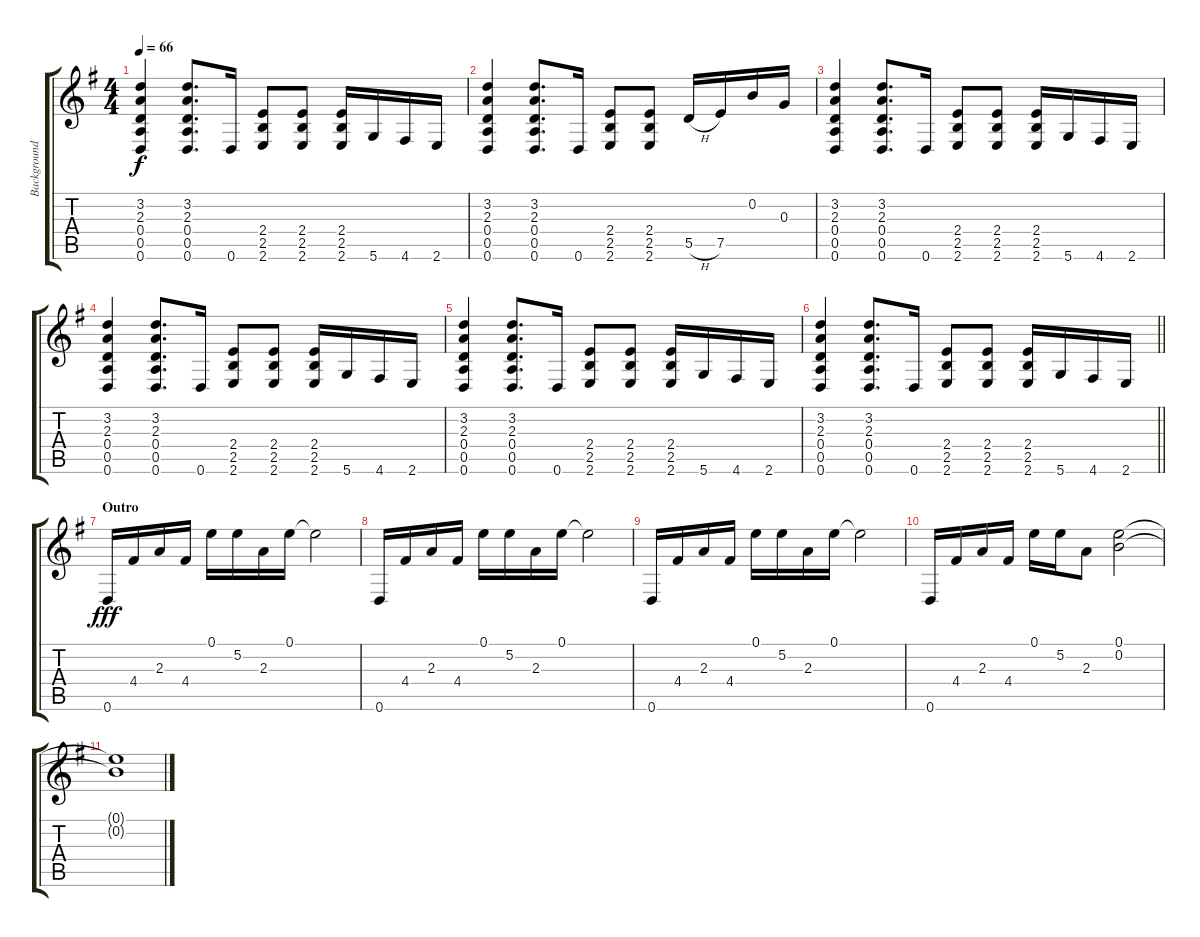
\track ("Background Guitar" "Background") {instrument distortionguitar}
\staff {score tabs}
\tuning (E4 B3 G3 D3 A2 D2) {hide}
\ts (4 4)
\tempo 66
\clef g2
\ks g
(3.2 2.3 0.4 0.5 0.6).4{dy f} (3.2 2.3 0.4 0.5 0.6).8{d} 0.6.16 (2.4 2.5 2.6).8 (2.4 2.5 2.6).8 (2.4 2.5 2.6).16 5.6.16 4.6.16 2.6.16 |
(3.2 2.3 0.4 0.5 0.6).4 (3.2 2.3 0.4 0.5 0.6).8{d} 0.6.16 (2.4 2.5 2.6).8 (2.4 2.5 2.6).8 5.5{h}.16 7.5.16 0.2.16 0.3.16 |
(3.2 2.3 0.4 0.5 0.6).4 (3.2 2.3 0.4 0.5 0.6).8{d} 0.6.16 (2.4 2.5 2.6).8 (2.4 2.5 2.6).8 (2.4 2.5 2.6).16 5.6.16 4.6.16 2.6.16 |
(3.2 2.3 0.4 0.5 0.6).4 (3.2 2.3 0.4 0.5 0.6).8{d} 0.6.16 (2.4 2.5 2.6).8 (2.4 2.5 2.6).8 (2.4 2.5 2.6).16 5.6.16 4.6.16 2.6.16 |
(3.2 2.3 0.4 0.5 0.6).4 (3.2 2.3 0.4 0.5 0.6).8{d} 0.6.16 (2.4 2.5 2.6).8 (2.4 2.5 2.6).8 (2.4 2.5 2.6).16 5.6.16 4.6.16 2.6.16 |
\barLineRight lightlight
(3.2 2.3 0.4 0.5 0.6).4 (3.2 2.3 0.4 0.5 0.6).8{d} 0.6.16 (2.4 2.5 2.6).8 (2.4 2.5 2.6).8 (2.4 2.5 2.6).16 5.6.16 4.6.16 2.6.16 |
\section ("" "Outro")
0.6.16{dy fff} 4.4.16 2.3.16 4.4.16 0.1.16 5.2.16 2.3.16 0.1.16 0.1{t}.2 |
0.6.16 4.4.16 2.3.16 4.4.16 0.1.16 5.2.16 2.3.16 0.1.16 0.1{t}.2 |
0.6.16 4.4.16 2.3.16 4.4.16 0.1.16 5.2.16 2.3.16 0.1.16 0.1{t}.2 |
0.6.16 4.4.16 2.3.16 4.4.16 0.1.16 5.2.16 2.3.8 (0.1 0.2).2 |
(0.1{t} 0.2{t}).1
